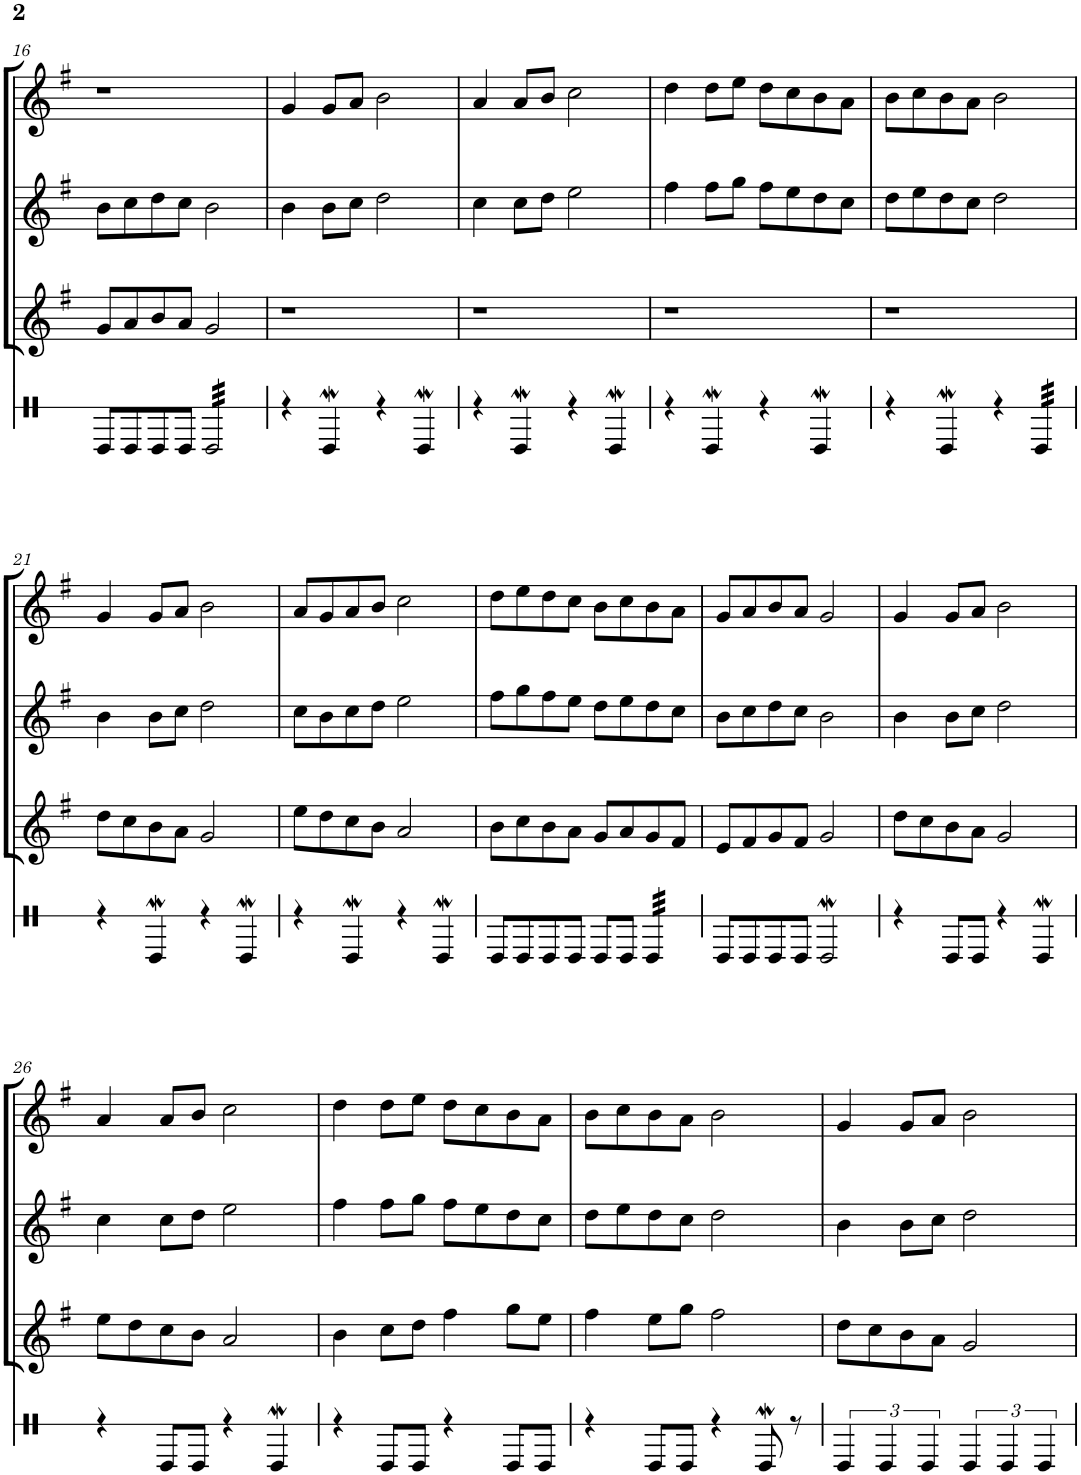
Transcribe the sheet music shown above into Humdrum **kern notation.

**kern	**kern	**kern	**kern
*part4	*part3	*part2	*part1
*staff4	*staff3	*staff2	*staff1
*I"Timbal	*I"Gralla 3	*I"Gralla 2	*I"Gralla 1
!!LO:PB:g=z
*clefX	*clefG2	*clefG2	*clefG2
*k[]	*k[f#]	*k[f#]	*k[f#]
*	*G:	*G:	*G:
*M4/4	*M4/4	*M4/4	*M4/4
=16	=16	=16	=16
8e/L	8g/L	8b\L	1r
8e/	8a/	8cc\	.
8e/	8b/	8dd\	.
8e/J	8a/J	8cc\J	.
*tremolo	*	*	*
32e/LLL	2g/	2b\	.
32e/	.	.	.
32e/	.	.	.
32e/	.	.	.
32e/	.	.	.
32e/	.	.	.
32e/	.	.	.
32e/	.	.	.
32e/	.	.	.
32e/	.	.	.
32e/	.	.	.
32e/	.	.	.
32e/	.	.	.
32e/	.	.	.
32e/	.	.	.
32e/JJJ	.	.	.
*Xtremolo	*	*	*
=17	=17	=17	=17
4r	1r	4b\	4g/
4eW/	.	8b\L	8g/L
.	.	8cc\J	8a/J
4r	.	2dd\	2b\
4eW/	.	.	.
=18	=18	=18	=18
4r	1r	4cc\	4a/
4eW/	.	8cc\L	8a/L
.	.	8dd\J	8b/J
4r	.	2ee\	2cc\
4eW/	.	.	.
=19	=19	=19	=19
4r	1r	4ff#\	4dd\
4eW/	.	8ff#\L	8dd\L
.	.	8gg\J	8ee\J
4r	.	8ff#\L	8dd\L
.	.	8ee\	8cc\
4eW/	.	8dd\	8b\
.	.	8cc\J	8a\J
=20	=20	=20	=20
4r	1r	8dd\L	8b\L
.	.	8ee\	8cc\
4eW/	.	8dd\	8b\
.	.	8cc\J	8a\J
4r	.	2dd\	2b\
*tremolo	*	*	*
32e/LLL	.	.	.
32e/	.	.	.
32e/	.	.	.
32e/	.	.	.
32e/	.	.	.
32e/	.	.	.
32e/	.	.	.
32e/JJJ	.	.	.
*Xtremolo	*	*	*
!!LO:LB:g=z
=21	=21	=21	=21
4r	8dd\L	4b\	4g/
.	8cc\	.	.
4eW/	8b\	8b\L	8g/L
.	8a\J	8cc\J	8a/J
4r	2g/	2dd\	2b\
4eW/	.	.	.
=22	=22	=22	=22
4r	8ee\L	8cc\L	8a/L
.	8dd\	8b\	8g/
4eW/	8cc\	8cc\	8a/
.	8b\J	8dd\J	8b/J
4r	2a/	2ee\	2cc\
4eW/	.	.	.
=23	=23	=23	=23
8e/L	8b\L	8ff#\L	8dd\L
8e/	8cc\	8gg\	8ee\
8e/	8b\	8ff#\	8dd\
8e/J	8a\J	8ee\J	8cc\J
8e/L	8g/L	8dd\L	8b\L
8e/J	8a/	8ee\	8cc\
*tremolo	*	*	*
32e/LLL	8g/	8dd\	8b\
32e/	.	.	.
32e/	.	.	.
32e/	.	.	.
32e/	8f#/J	8cc\J	8a\J
32e/	.	.	.
32e/	.	.	.
32e/JJJ	.	.	.
*Xtremolo	*	*	*
=24	=24	=24	=24
8e/L	8e/L	8b\L	8g/L
8e/	8f#/	8cc\	8a/
8e/	8g/	8dd\	8b/
8e/J	8f#/J	8cc\J	8a/J
2eW/	2g/	2b\	2g/
=25	=25	=25	=25
4r	8dd\L	4b\	4g/
.	8cc\	.	.
8e/L	8b\	8b\L	8g/L
8e/J	8a\J	8cc\J	8a/J
4r	2g/	2dd\	2b\
4eW/	.	.	.
!!LO:LB:g=z
=26	=26	=26	=26
4r	8ee\L	4cc\	4a/
.	8dd\	.	.
8e/L	8cc\	8cc\L	8a/L
8e/J	8b\J	8dd\J	8b/J
4r	2a/	2ee\	2cc\
4eW/	.	.	.
=27	=27	=27	=27
4r	4b\	4ff#\	4dd\
8e/L	8cc\L	8ff#\L	8dd\L
8e/J	8dd\J	8gg\J	8ee\J
4r	4ff#\	8ff#\L	8dd\L
.	.	8ee\	8cc\
8e/L	8gg\L	8dd\	8b\
8e/J	8ee\J	8cc\J	8a\J
=28	=28	=28	=28
4r	4ff#\	8dd\L	8b\L
.	.	8ee\	8cc\
8e/L	8ee\L	8dd\	8b\
8e/J	8gg\J	8cc\J	8a\J
4r	2ff#\	2dd\	2b\
8eW/	.	.	.
8r	.	.	.
=29	=29	=29	=29
6e/	8dd\L	4b\	4g/
.	8cc\	.	.
6e/	.	.	.
.	8b\	8b\L	8g/L
6e/	.	.	.
.	8a\J	8cc\J	8a/J
6e/	2g/	2dd\	2b\
6e/	.	.	.
6e/	.	.	.
=	=	=	=
*-	*-	*-	*-
